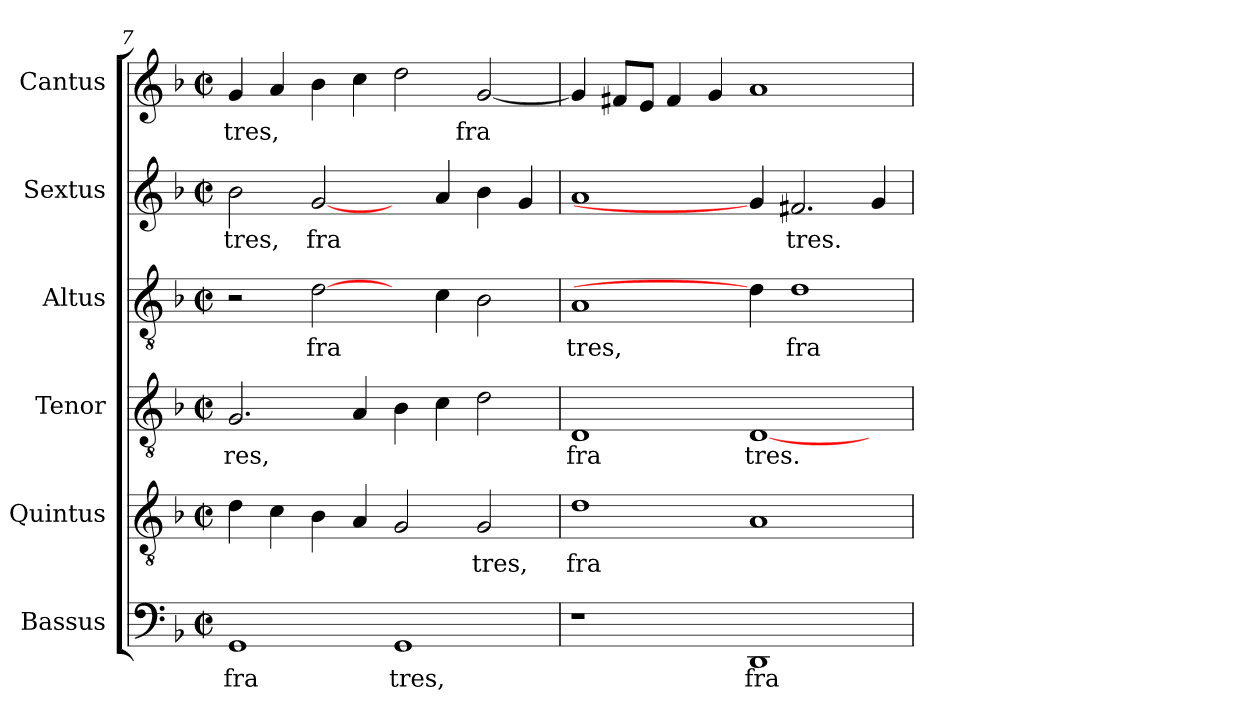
**kern	**text	**kern	**text	**kern	**text	**kern	**text	**kern	**text	**kern	**text
*part6	*part6	*part5	*part5	*part4	*part4	*part3	*part3	*part2	*part2	*part1	*part1
*staff6	*staff6	*staff5	*staff5	*staff4	*staff4	*staff3	*staff3	*staff2	*staff2	*staff1	*staff1
*I"Bassus	*	*I"Quintus	*	*I"Tenor	*	*I"Altus	*	*I"Sextus	*	*I"Cantus	*
*clefF4	*	*clefGv2	*	*clefGv2	*	*clefGv2	*	*clefG2	*	*clefG2	*
*k[b-]	*	*k[b-]	*	*k[b-]	*	*k[b-]	*	*k[b-]	*	*k[b-]	*
*F:	*	*F:	*	*F:	*	*F:	*	*F:	*	*F:	*
*M2/2	*	*M2/2	*	*M2/2	*	*M2/2	*	*M2/2	*	*M2/2	*
*met(c|)	*	*met(c|)	*	*met(c|)	*	*met(c|)	*	*met(c|)	*	*met(c|)	*
=7	=7	=7	=7	=7	=7	=7	=7	=7	=7	=7	=7
!	!LO:LY:b:cj	!	!	!	!LO:LY:b	!	!	!	!LO:LY:b:cj	!	!LO:LY:b
1GG	fra	4d\	.	2.G/	res,	2r	.	2b-\	tres,	4g/	tres,
.	.	4c\	.	.	.	.	.	.	.	4a/	.
!	!	!	!	!	!	!	!LO:LY:b	!	!LO:LY:b	!	!
.	.	4B-\	.	.	.	[2d\	fra	[2g/	fra	4b-\	.
.	.	4A/	.	4A/	.	.	.	.	.	4cc\	.
!	!LO:LY:b:cj	!	!	!	!	!	!	!	!	!	!
1GG	tres,	2G/	.	4B-\	.	4ryy	.	4ryy	.	2dd\	.
.	.	.	.	4c\	.	4c\	.	4a/	.	.	.
!	!	!	!LO:LY:b:cj	!	!	!	!	!	!	!	!LO:LY:b
.	.	2G/	tres,	2d\	.	2B-\	.	4b-\	.	[<2g/	fra
.	.	.	.	.	.	.	.	4g/	.	.	.
=8	=8	=8	=8	=8	=8	=8	=8	=8	=8	=8	=8
!	!	!	!LO:LY:b:cj	!	!LO:LY:b:cj	!	!LO:LY:b:cj	!	!	!	!
1r	.	1d	fra	1D	fra	1A	tres,	1a	.	4g/]	.
.	.	.	.	.	.	.	.	.	.	8f#X/L	.
.	.	.	.	.	.	.	.	.	.	8e/J	.
.	.	.	.	.	.	.	.	.	.	4f#/	.
.	.	.	.	.	.	.	.	.	.	4g/	.
!	!LO:LY:b:cj	!	!	!	!LO:LY:b	!	!	!	!	!	!
1DD	fra	1A	.	[<1D	tres.	4d\]	.	4g/]	.	1a	.
!	!	!	!	!	!	!	!LO:LY:b:cj	!	!LO:LY:b	!	!
.	.	.	.	.	.	1d	fra	2.f#X/	tres.	.	.
4ryy	.	4ryy	.	4ryy	.	.	.	4g/	.	4ryy	.
=	=	=	=	=	=	=	=	=	=	=	=
*-	*-	*-	*-	*-	*-	*-	*-	*-	*-	*-	*-
